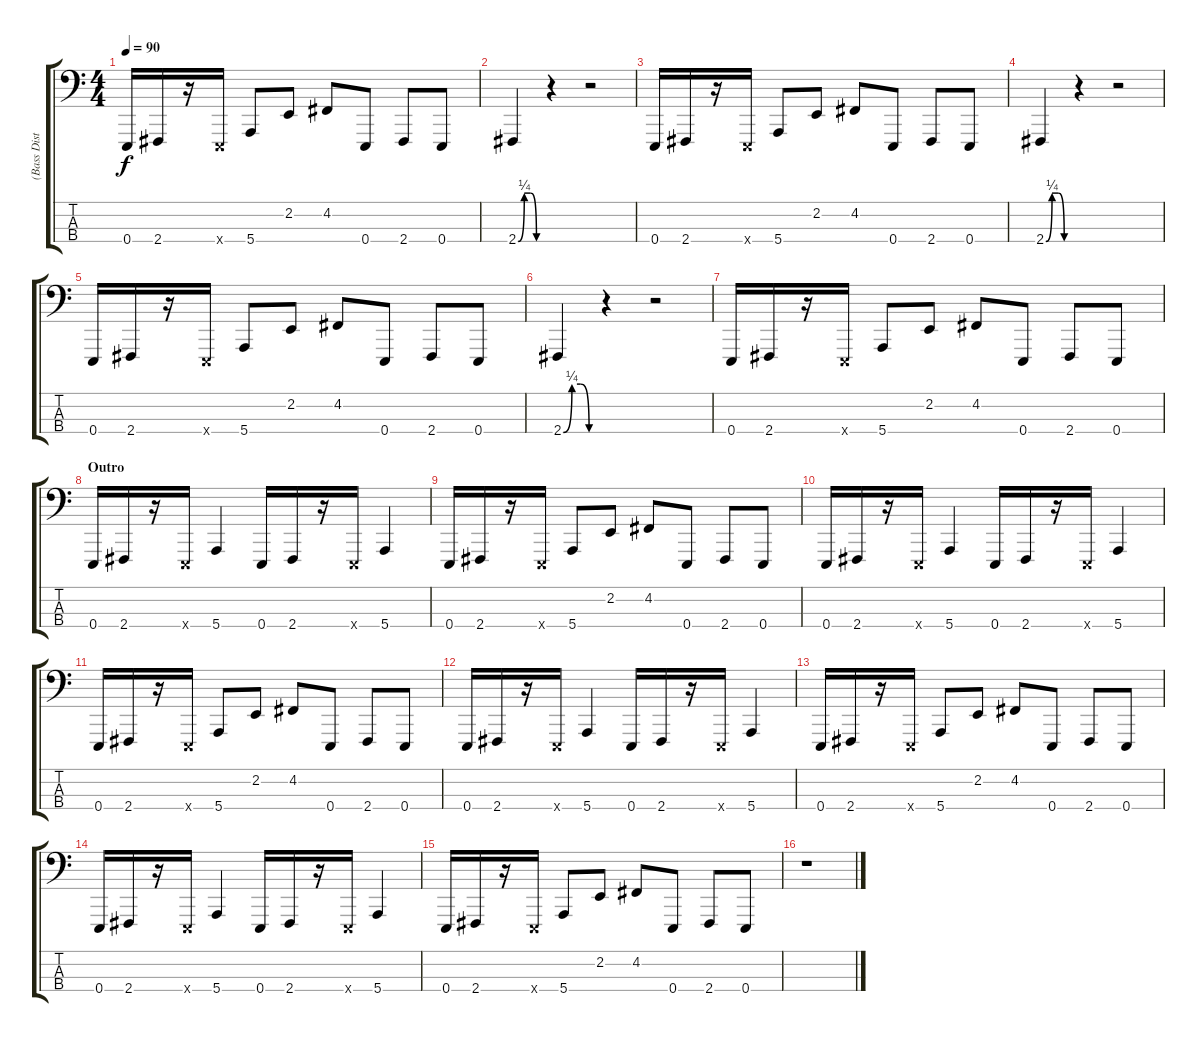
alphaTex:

\track ("(Bass Distorsion)" "(Bass Dist") {instrument lead8bassandlead}
\staff {score tabs}
\tuning (G2 D2 A1 E1) {hide}
\ts (4 4)
\tempo 90
\clef f4
\ks c
0.4.16{dy f} 2.4.16 r.16 0.4{x}.16 5.4.8 2.2.8 4.2.8 0.4.8 2.4.8 0.4.8 |
2.4{be (custom 0 0 15 1 30 1 45 0 60 0)}.4 r.4 r.2 |
0.4.16 2.4.16 r.16 0.4{x}.16 5.4.8 2.2.8 4.2.8 0.4.8 2.4.8 0.4.8 |
2.4{be (custom 0 0 15 1 30 1 45 0 60 0)}.4 r.4 r.2 |
0.4.16 2.4.16 r.16 0.4{x}.16 5.4.8 2.2.8 4.2.8 0.4.8 2.4.8 0.4.8 |
2.4{be (custom 0 0 15 1 30 1 45 0 60 0)}.4 r.4 r.2 |
0.4.16 2.4.16 r.16 0.4{x}.16 5.4.8 2.2.8 4.2.8 0.4.8 2.4.8 0.4.8 |
\section ("" "Outro")
0.4.16{volume 12} 2.4.16 r.16 0.4{x}.16 5.4.4 0.4.16 2.4.16 r.16 0.4{x}.16 5.4.4 |
0.4.16 2.4.16 r.16 0.4{x}.16 5.4.8 2.2.8 4.2.8 0.4.8 2.4.8 0.4.8 |
0.4.16 2.4.16 r.16 0.4{x}.16 5.4.4 0.4.16 2.4.16 r.16 0.4{x}.16 5.4.4 |
0.4.16 2.4.16 r.16 0.4{x}.16 5.4.8 2.2.8 4.2.8 0.4.8 2.4.8 0.4.8 |
0.4.16 2.4.16 r.16 0.4{x}.16 5.4.4 0.4.16 2.4.16 r.16 0.4{x}.16 5.4.4 |
0.4.16 2.4.16 r.16 0.4{x}.16 5.4.8 2.2.8 4.2.8 0.4.8 2.4.8 0.4.8 |
0.4.16 2.4.16 r.16 0.4{x}.16 5.4.4 0.4.16 2.4.16 r.16 0.4{x}.16 5.4.4 |
0.4.16 2.4.16 r.16 0.4{x}.16 5.4.8 2.2.8 4.2.8 0.4.8 2.4.8 0.4.8 |
r.1
